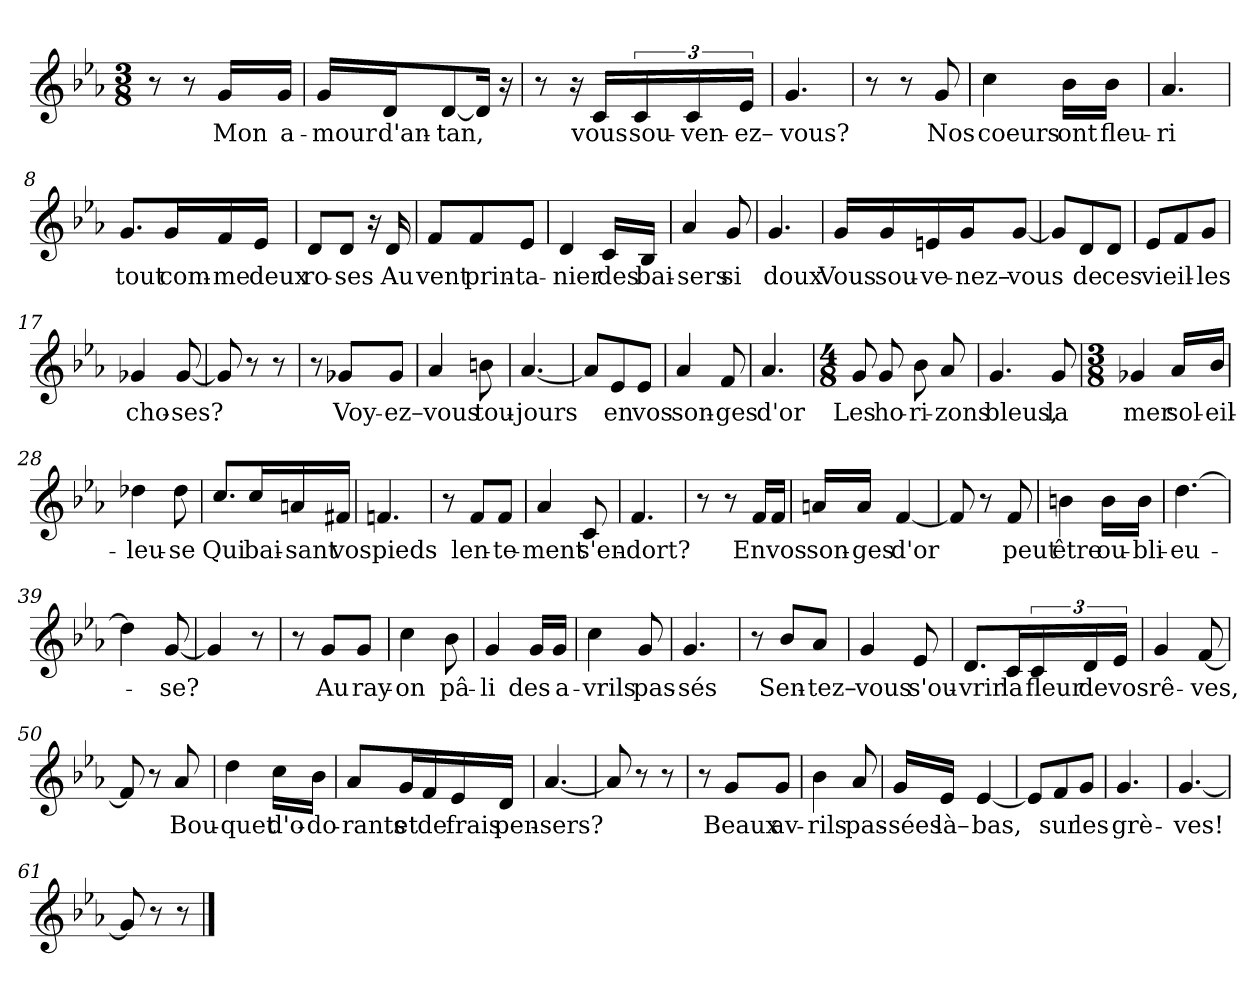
**kern	**text
*part1	*part1
*staff1	*staff1
*clefG2	*
*k[b-e-a-]	*
*M3/8	*
=1	=1
8r	.
8r	.
!	!LO:LY:b
16g/LL	Mon
!	!LO:LY:b
16g/JJ	a-
=2	=2
!	!LO:LY:b
16g/LL	-mour
!	!LO:LY:b
16d/J	d'an-
!	!LO:LY:b
[8d/	-tan,
16d/Jk]	.
16r	.
=3	=3
8r	.
16r	.
!	!LO:LY:b
16c/LL	vous
!	!LO:LY:b
24c/	sou-
!	!LO:LY:b
24c/	-ven-
!	!LO:LY:b
24e-/JJ	-ez–
=4	=4
!	!LO:LY:b
4.g/	vous?
=5	=5
8r	.
8r	.
!	!LO:LY:b
8g/	Nos
=6	=6
!	!LO:LY:b
4cc\	coeurs
!	!LO:LY:b
16b-\LL	ont
!	!LO:LY:b
16b-\JJ	fleu-
=7	=7
!	!LO:LY:b
4.a-/	-ri
=8	=8
!	!LO:LY:b
8.g/L	tout
!	!LO:LY:b
16g/L	com-
!	!LO:LY:b
16f/	-me
!	!LO:LY:b
16e-/JJ	deux
!!LO:LB:g=z
=9	=9
!	!LO:LY:b
8d/L	ro-
!	!LO:LY:b
8d/J	-ses
16r	.
!	!LO:LY:b
16d/	Au
=10	=10
!	!LO:LY:b
8f/L	vent
!	!LO:LY:b
8f/	prin-
!	!LO:LY:b
8e-/J	-ta-
=11	=11
!	!LO:LY:b
4d/	-nier
!	!LO:LY:b
16c/LL	des
!	!LO:LY:b
16B-/JJ	bai-
=12	=12
!	!LO:LY:b
4a-/	-sers
!	!LO:LY:b
8g/	si
=13	=13
!	!LO:LY:b
4.g/	doux
=14	=14
!	!LO:LY:b
16g/LL	Vous
!	!LO:LY:b
16g/	sou-
!	!LO:LY:b
16en/	-ve-
!	!LO:LY:b
16g/J	-nez–
!	!LO:LY:b
[8g/J	vous
=15	=15
8g/L]	.
!	!LO:LY:b
8d/	de
!	!LO:LY:b
8d/J	ces
=16	=16
!	!LO:LY:b
8e-/L	vieil-
8f/	.
!	!LO:LY:b
8g/J	-les
=17	=17
!	!LO:LY:b
4g-X/	cho-
!	!LO:LY:b
[8g-/	-ses?
!!LO:LB:g=z
=18	=18
8g-/]	.
8r	.
8r	.
=19	=19
8r	.
!	!LO:LY:b
8g-X/L	Voy-
!	!LO:LY:b
8g-/J	-ez–
=20	=20
!	!LO:LY:b
4a-/	vous
!	!LO:LY:b
8bn\	tou-
=21	=21
!	!LO:LY:b
[4.a-/	-jours
=22	=22
8a-/L]	.
!	!LO:LY:b
8e-/	en
!	!LO:LY:b
8e-/J	vos
=23	=23
!	!LO:LY:b
4a-/	son-
!	!LO:LY:b
8f/	-ges
=24	=24
!	!LO:LY:b
4.a-/	d'or
=25	=25
*M4/8	*
!	!LO:LY:b
8g/	Les
!	!LO:LY:b
8g/	ho-
!	!LO:LY:b
8b-\	-ri-
!	!LO:LY:b
8a-/	-zons
=26	=26
!	!LO:LY:b
4.g/	bleus,
!	!LO:LY:b
8g/	la
=27	=27
*M3/8	*
!	!LO:LY:b
4g-X/	mer
!	!LO:LY:b
16a-/LL	sol-
!	!LO:LY:b
16b-/JJ	-eil-
!!LO:LB:g=z
=28	=28
!	!LO:LY:b
4dd-X\	-leu-
!	!LO:LY:b
8dd-\	-se
=29	=29
!	!LO:LY:b
8.cc/L	Qui
!	!LO:LY:b
16cc/L	bai-
!	!LO:LY:b
16an/	-sant
!	!LO:LY:b
16f#X/JJ	vos
=30	=30
!	!LO:LY:b
4.fn/	pieds
=31	=31
8r	.
!	!LO:LY:b
8f/L	len-
!	!LO:LY:b
8f/J	-te-
=32	=32
!	!LO:LY:b
4a-/	-ment
!	!LO:LY:b
8c/	s'en-
=33	=33
!	!LO:LY:b
4.f/	-dort?
=34	=34
8r	.
8r	.
!	!LO:LY:b
16f/LL	En
!	!LO:LY:b
16f/JJ	vos
=35	=35
!	!LO:LY:b
16an/LL	son-
!	!LO:LY:b
16a/JJ	-ges
!	!LO:LY:b
[4f/	d'or
=36	=36
8f/]	.
8r	.
!	!LO:LY:b
8f/	peut
=37	=37
!	!LO:LY:b
4bn\	être
!	!LO:LY:b
16b\LL	ou-
!	!LO:LY:b
16b\JJ	-bli-
=38	=38
!	!LO:LY:b
[4.dd\	-eu-
!!LO:LB:g=z
=39	=39
4dd\]	.
!	!LO:LY:b
[8g/	-se?
=40	=40
4g/]	.
8r	.
=41	=41
8r	.
!	!LO:LY:b
8g/L	Au
!	!LO:LY:b
8g/J	ray-
=42	=42
!	!LO:LY:b
4cc\	-on
!	!LO:LY:b
8b-\	pâ-
=43	=43
!	!LO:LY:b
4g/	-li
!	!LO:LY:b
16g/LL	des
!	!LO:LY:b
16g/JJ	a-
=44	=44
!	!LO:LY:b
4cc\	-vrils
!	!LO:LY:b
8g/	pas-
=45	=45
!	!LO:LY:b
4.g/	-sés
=46	=46
8r	.
!	!LO:LY:b
8b-/L	Sen-
!	!LO:LY:b
8a-/J	-tez–
=47	=47
!	!LO:LY:b
4g/	vous
!	!LO:LY:b
8e-/	s'ou-
=48	=48
!	!LO:LY:b
8.d/L	-vrir
!	!LO:LY:b
16c/L	la
!	!LO:LY:b
24c/	fleur
!	!LO:LY:b
24d/	de
!	!LO:LY:b
24e-/JJ	vos
=49	=49
!	!LO:LY:b
4g/	rê-
!	!LO:LY:b
[8f/	-ves,
!!LO:LB:g=z
=50	=50
8f/]	.
8r	.
!	!LO:LY:b
8a-/	Bou-
=51	=51
!	!LO:LY:b
4dd\	-quet
!	!LO:LY:b
16cc\LL	d'o-
!	!LO:LY:b
16b-\JJ	-do-
=52	=52
!	!LO:LY:b
8a-/L	-rants
!	!LO:LY:b
16g/L	et
!	!LO:LY:b
16f/	de
!	!LO:LY:b
16e-/	frais
!	!LO:LY:b
16d/JJ	pen-
=53	=53
!	!LO:LY:b
[4.a-/	-sers?
=54	=54
8a-/]	.
8r	.
8r	.
=55	=55
8r	.
!	!LO:LY:b
8g/L	Beaux
!	!LO:LY:b
8g/J	av-
=56	=56
!	!LO:LY:b
4b-\	-rils
!	!LO:LY:b
8a-/	pas-
=57	=57
!	!LO:LY:b
16g/LL	-sées
!	!LO:LY:b
16e-/JJ	là–
!	!LO:LY:b
[4e-/	bas,
=58	=58
8e-/L]	.
!	!LO:LY:b
8f/	sur
!	!LO:LY:b
8g/J	les
=59	=59
!	!LO:LY:b
4.g/	grè-
!!LO:LB:g=z
=60	=60
!	!LO:LY:b
[4.g/	-ves!
=61	=61
8g/]	.
8r	.
8r	.
==	==
*-	*-
